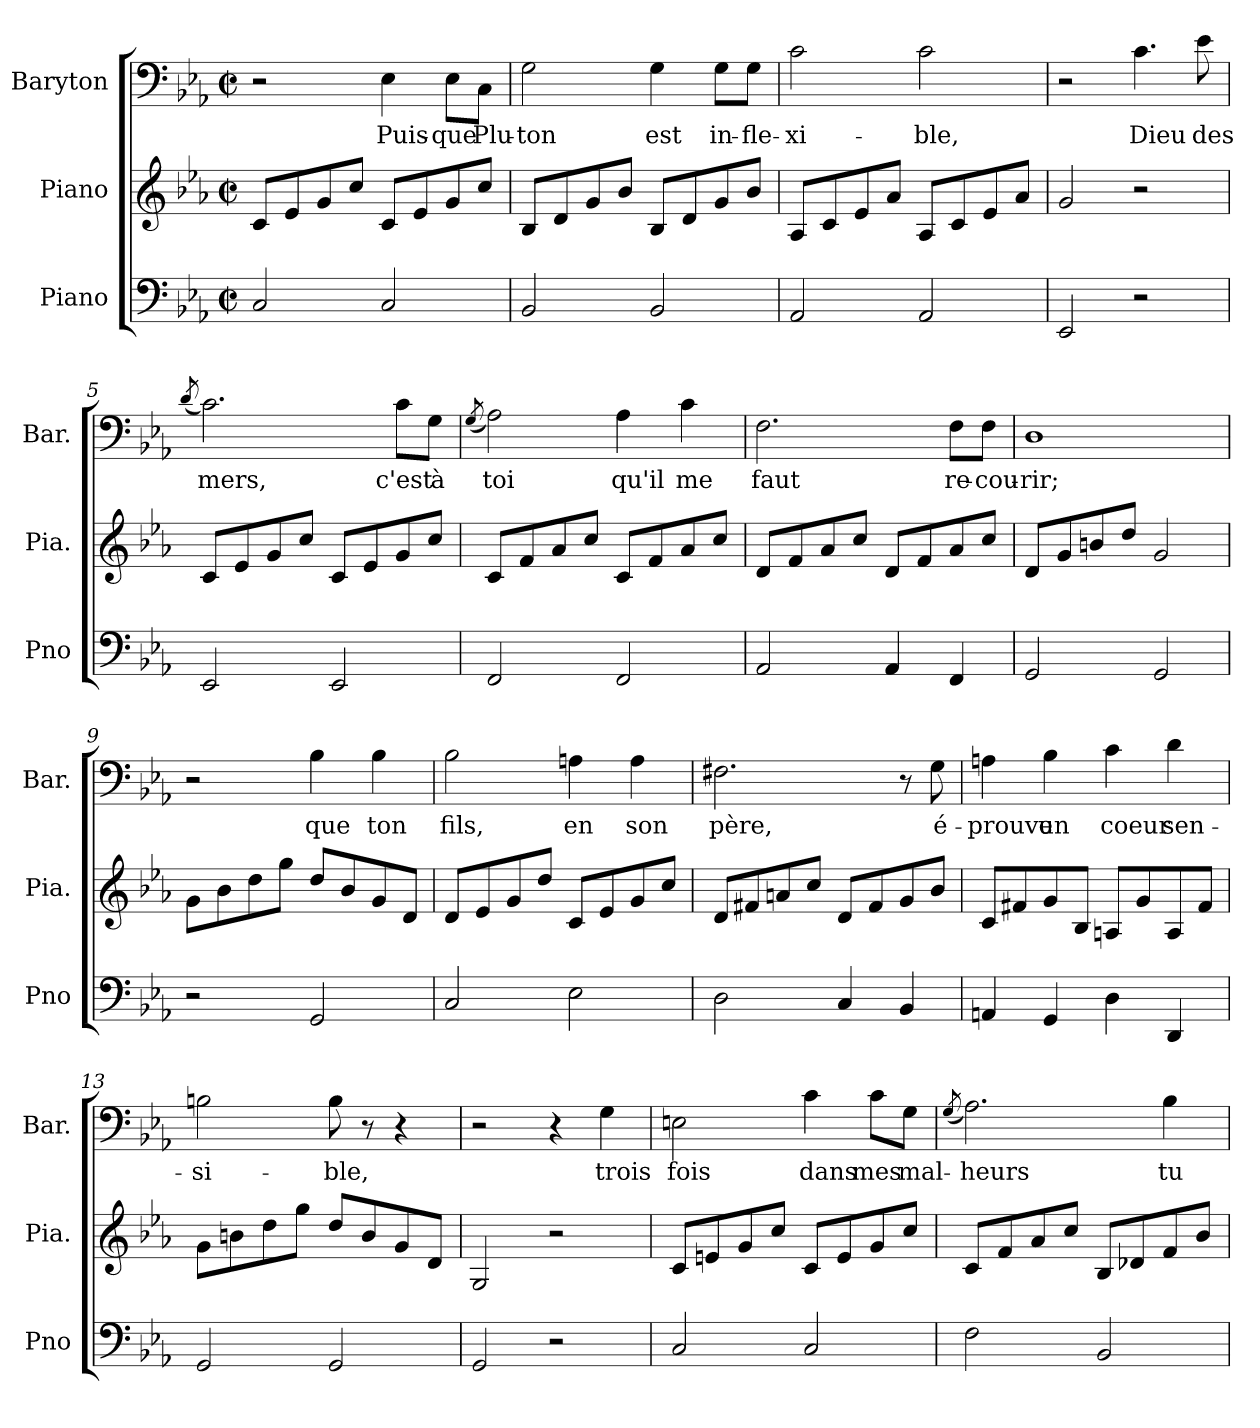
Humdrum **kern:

**kern	**kern	**kern	**text
*part3	*part2	*part1	*part1
*staff3	*staff2	*staff1	*staff1
*I"Piano	*I"Piano	*I"Baryton	*
*I'Pno	*I'Pia.	*I'Bar.	*
*clefF4	*clefG2	*clefF4	*
*k[b-e-a-]	*k[b-e-a-]	*k[b-e-a-]	*
*M2/2	*M2/2	*M2/2	*
*met(c|)	*met(c|)	*met(c|)	*
*MM80	*MM80	*MM80	*
=1	=1	=1	=1
2C/	8c/L	2r	.
.	8e-/	.	.
.	8g/	.	.
.	8cc/J	.	.
2C/	8c/L	4E-\	Puis-
.	8e-/	.	.
.	8g/	8E-\L	-que
.	8cc/J	8C\J	Plu-
=2	=2	=2	=2
2BB-/	8B-/L	2G\	-ton
.	8d/	.	.
.	8g/	.	.
.	8b-/J	.	.
2BB-/	8B-/L	4G\	est
.	8d/	.	.
.	8g/	8G\L	in-
.	8b-/J	8G\J	-fle-
=3	=3	=3	=3
2AA-/	8A-/L	2c\	-xi-
.	8c/	.	.
.	8e-/	.	.
.	8a-/J	.	.
2AA-/	8A-/L	2c\	-ble,
.	8c/	.	.
.	8e-/	.	.
.	8a-/J	.	.
=4	=4	=4	=4
2EE-/	2g/	2r	.
2r	2r	4.c\	Dieu
.	.	8e-\	des
!!LO:LB:g=z
=5	=5	=5	=5
.	.	(8qd/	.
2EE-/	8c/L	2.c\)	mers,
.	8e-/	.	.
.	8g/	.	.
.	8cc/J	.	.
2EE-/	8c/L	.	.
.	8e-/	.	.
.	8g/	8c\L	c'est
.	8cc/J	8G\J	à
=6	=6	=6	=6
.	.	(8qG/	.
2FF/	8c/L	2A-\)	toi
.	8f/	.	.
.	8a-/	.	.
.	8cc/J	.	.
2FF/	8c/L	4A-\	qu'il
.	8f/	.	.
.	8a-/	4c\	me
.	8cc/J	.	.
=7	=7	=7	=7
2AA-/	8d/L	2.F\	faut
.	8f/	.	.
.	8a-/	.	.
.	8cc/J	.	.
4AA-/	8d/L	.	.
.	8f/	.	.
4FF/	8a-/	8F\L	re-
.	8cc/J	8F\J	-cou-
=8	=8	=8	=8
2GG/	8d/L	1D	-rir;
.	8g/	.	.
.	8bn/	.	.
.	8dd/J	.	.
2GG/	2g/	.	.
!!LO:LB:g=z
=9	=9	=9	=9
2r	8g\L	2r	.
.	8b-\	.	.
.	8dd\	.	.
.	8gg\J	.	.
2GG/	8dd/L	4B-\	que
.	8b-/	.	.
.	8g/	4B-\	ton
.	8d/J	.	.
=10	=10	=10	=10
2C/	8d/L	2B-\	fils,
.	8e-/	.	.
.	8g/	.	.
.	8dd/J	.	.
2E-\	8c/L	4An\	en
.	8e-/	.	.
.	8g/	4A\	son
.	8cc/J	.	.
=11	=11	=11	=11
2D\	8d/L	2.F#X\	père,
.	8f#X/	.	.
.	8an/	.	.
.	8cc/J	.	.
4C/	8d/L	.	.
.	8f#/	.	.
4BB-/	8g/	8r	.
.	8b-/J	8G\	é-
=12	=12	=12	=12
4AAn/	8c/L	4An\	-prouve
.	8f#X/	.	.
4GG/	8g/	4B-\	un
.	8B-/J	.	.
4D\	8An/L	4c\	coeur
.	8g/	.	.
4DD/	8A/	4d\	sen-
.	8f#/J	.	.
=13	=13	=13	=13
2GG/	8g\L	2Bn\	-si-
.	8bn\	.	.
.	8dd\	.	.
.	8gg\J	.	.
2GG/	8dd/L	8B\	-ble,
.	8b/	8r	.
.	8g/	4r	.
.	8d/J	.	.
!!LO:LB:g=z
=14	=14	=14	=14
2GG/	2G/	2r	.
2r	2r	4r	.
.	.	4G\	trois
=15	=15	=15	=15
2C/	8c/L	2En\	fois
.	8en/	.	.
.	8g/	.	.
.	8cc/J	.	.
2C/	8c/L	4c\	dans
.	8e/	.	.
.	8g/	8c\L	mes
.	8cc/J	8G\J	mal-
=16	=16	=16	=16
.	.	(8qG/	.
2F\	8c/L	2.A-\)	-heurs
.	8f/	.	.
.	8a-/	.	.
.	8cc/J	.	.
2BB-/	8B-/L	.	.
.	8d-X/	.	.
.	8f/	4B-\	tu
.	8b-/J	.	.
=	=	=	=
*-	*-	*-	*-
